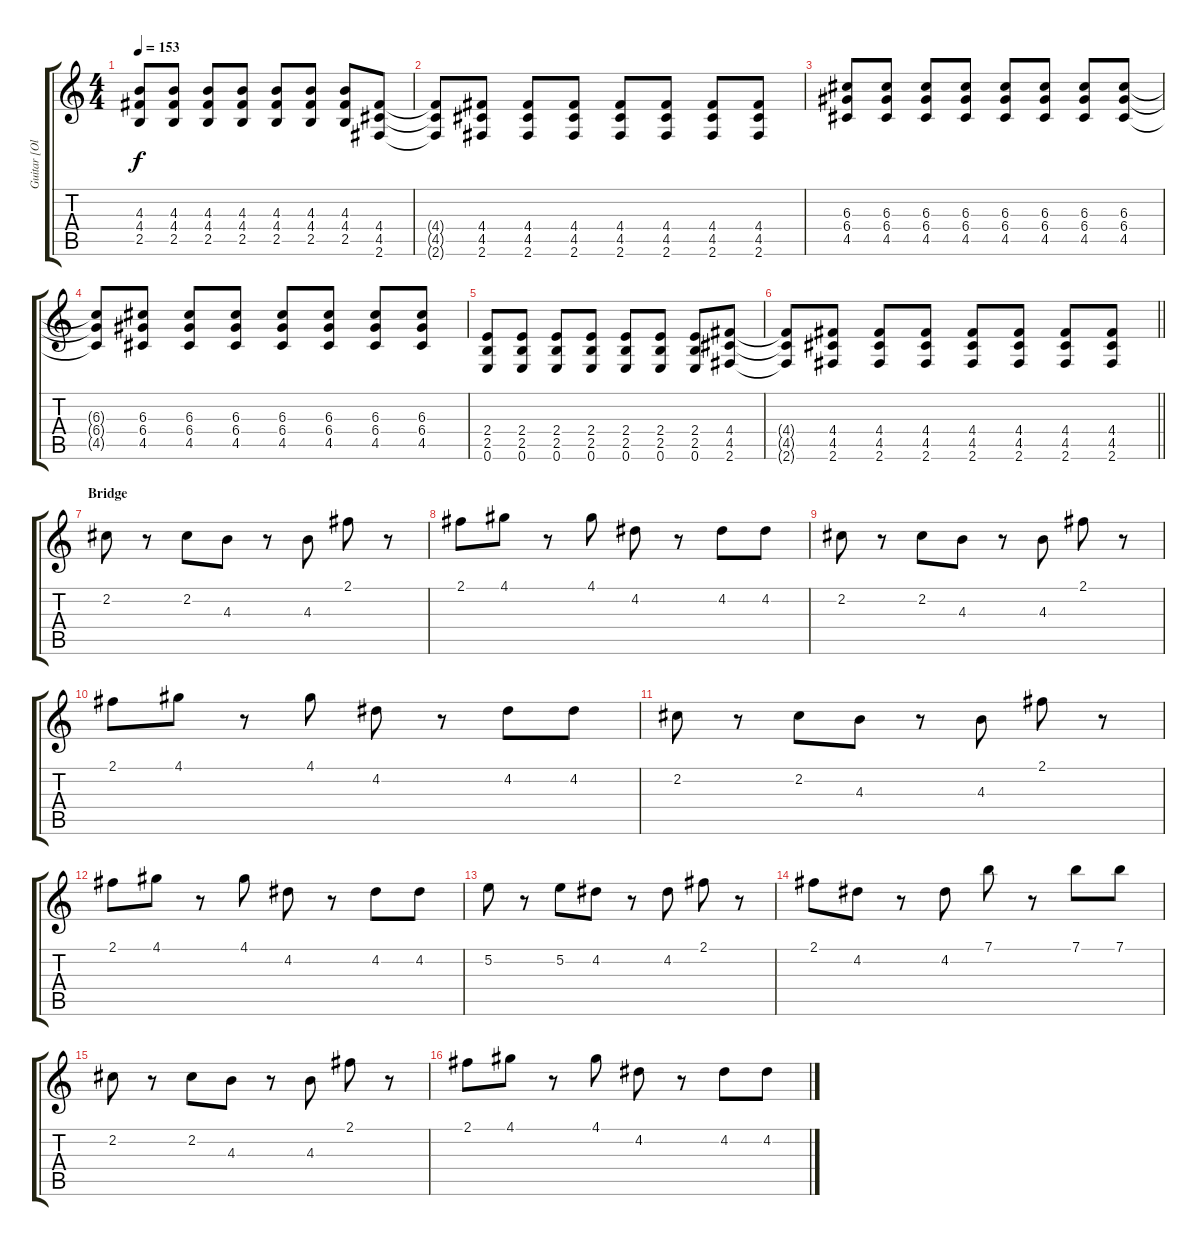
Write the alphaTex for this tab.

\track ("Guitar [Olli]" "Guitar [Ol") {instrument distortionguitar}
\staff {score tabs}
\tuning (E4 B3 G3 D3 A2 E2) {hide}
\ts (4 4)
\tempo 153
\clef g2
\ks c
(4.3 4.4 2.5).8{dy f} (4.3 4.4 2.5).8 (4.3 4.4 2.5).8 (4.3 4.4 2.5).8 (4.3 4.4 2.5).8 (4.3 4.4 2.5).8 (4.3 4.4 2.5).8 (4.4 4.5 2.6).8 |
(4.4{t} 4.5{t} 2.6{t}).8 (4.4 4.5 2.6).8 (4.4 4.5 2.6).8 (4.4 4.5 2.6).8 (4.4 4.5 2.6).8 (4.4 4.5 2.6).8 (4.4 4.5 2.6).8 (4.4 4.5 2.6).8 |
(6.3 6.4 4.5).8 (6.3 6.4 4.5).8 (6.3 6.4 4.5).8 (6.3 6.4 4.5).8 (6.3 6.4 4.5).8 (6.3 6.4 4.5).8 (6.3 6.4 4.5).8 (6.3 6.4 4.5).8 |
(6.3{t} 6.4{t} 4.5{t}).8 (6.3 6.4 4.5).8 (6.3 6.4 4.5).8 (6.3 6.4 4.5).8 (6.3 6.4 4.5).8 (6.3 6.4 4.5).8 (6.3 6.4 4.5).8 (6.3 6.4 4.5).8 |
(2.4 2.5 0.6).8 (2.4 2.5 0.6).8 (2.4 2.5 0.6).8 (2.4 2.5 0.6).8 (2.4 2.5 0.6).8 (2.4 2.5 0.6).8 (2.4 2.5 0.6).8 (4.4 4.5 2.6).8 |
\barLineRight lightlight
(4.4{t} 4.5{t} 2.6{t}).8 (4.4 4.5 2.6).8 (4.4 4.5 2.6).8 (4.4 4.5 2.6).8 (4.4 4.5 2.6).8 (4.4 4.5 2.6).8 (4.4 4.5 2.6).8 (4.4 4.5 2.6).8 |
\section ("" "Bridge")
2.2.8 r.8 2.2.8 4.3.8 r.8 4.3.8 2.1.8 r.8 |
2.1.8 4.1.8 r.8 4.1.8 4.2.8 r.8 4.2.8 4.2.8 |
2.2.8 r.8 2.2.8 4.3.8 r.8 4.3.8 2.1.8 r.8 |
2.1.8 4.1.8 r.8 4.1.8 4.2.8 r.8 4.2.8 4.2.8 |
2.2.8 r.8 2.2.8 4.3.8 r.8 4.3.8 2.1.8 r.8 |
2.1.8 4.1.8 r.8 4.1.8 4.2.8 r.8 4.2.8 4.2.8 |
5.2.8 r.8 5.2.8 4.2.8 r.8 4.2.8 2.1.8 r.8 |
2.1.8 4.2.8 r.8 4.2.8 7.1.8 r.8 7.1.8 7.1.8 |
2.2.8 r.8 2.2.8 4.3.8 r.8 4.3.8 2.1.8 r.8 |
2.1.8 4.1.8 r.8 4.1.8 4.2.8 r.8 4.2.8 4.2.8
